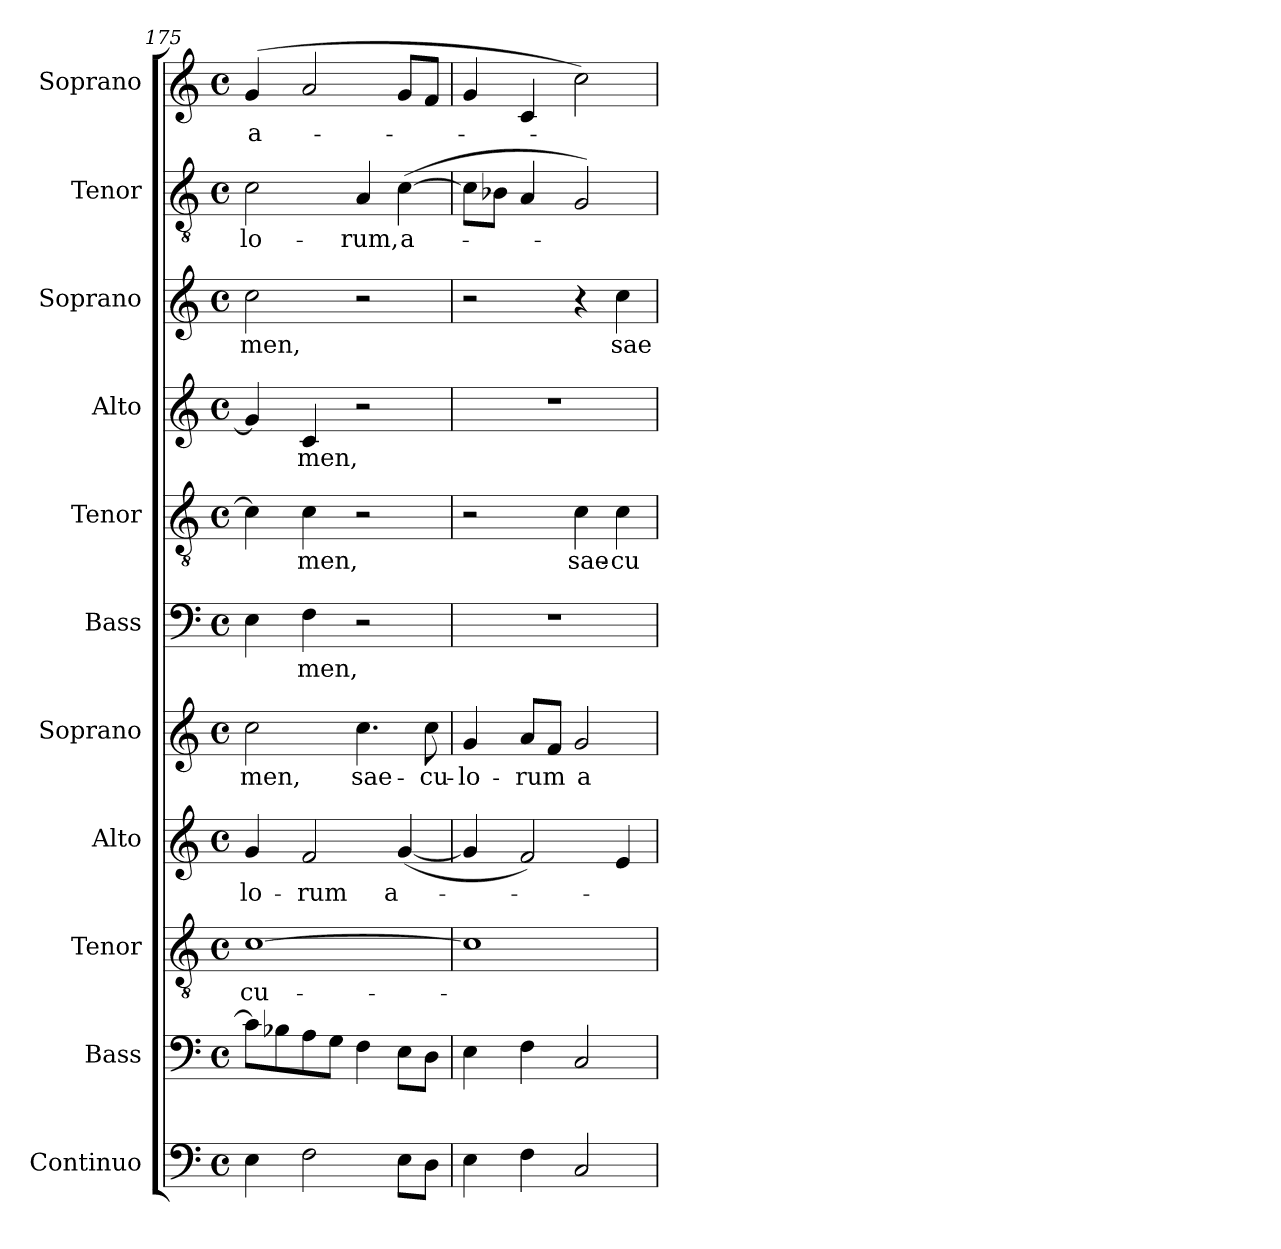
**kern	**kern	**kern	**text	**kern	**text	**kern	**text	**kern	**text	**kern	**text	**kern	**text	**kern	**text	**kern	**text	**kern	**text
*part11	*part10	*part9	*part9	*part8	*part8	*part7	*part7	*part6	*part6	*part5	*part5	*part4	*part4	*part3	*part3	*part2	*part2	*part1	*part1
*staff11	*staff10	*staff9	*staff9	*staff8	*staff8	*staff7	*staff7	*staff6	*staff6	*staff5	*staff5	*staff4	*staff4	*staff3	*staff3	*staff2	*staff2	*staff1	*staff1
*I"Continuo	*I"Bass	*I"Tenor	*	*I"Alto	*	*I"Soprano	*	*I"Bass	*	*I"Tenor	*	*I"Alto	*	*I"Soprano	*	*I"Tenor	*	*I"Soprano	*
*I'Cont.	*I'B.	*I'T.	*	*I'A.	*	*I'S.	*	*I'B.	*	*I'T.	*	*I'A.	*	*I'S.	*	*I'T.	*	*I'S.	*
*clefF4	*clefF4	*clefGv2	*	*clefG2	*	*clefG2	*	*clefF4	*	*clefGv2	*	*clefG2	*	*clefG2	*	*clefGv2	*	*clefG2	*
*	*	*ITrd7c12	*	*	*	*	*	*	*	*ITrd7c12	*	*	*	*	*	*ITrd7c12	*	*	*
*k[]	*k[]	*k[]	*	*k[]	*	*k[]	*	*k[]	*	*k[]	*	*k[]	*	*k[]	*	*k[]	*	*k[]	*
*C:	*C:	*C:	*	*C:	*	*C:	*	*C:	*	*C:	*	*C:	*	*C:	*	*C:	*	*C:	*
*M4/4	*M4/4	*M4/4	*	*M4/4	*	*M4/4	*	*M4/4	*	*M4/4	*	*M4/4	*	*M4/4	*	*M4/4	*	*M4/4	*
*met(c)	*met(c)	*met(c)	*	*met(c)	*	*met(c)	*	*met(c)	*	*met(c)	*	*met(c)	*	*met(c)	*	*met(c)	*	*met(c)	*
=175	=175	=175	=175	=175	=175	=175	=175	=175	=175	=175	=175	=175	=175	=175	=175	=175	=175	=175	=175
!	!	!	!LO:LY:b:color=#000000	!	!	!	!	!	!	!	!	!	!	!	!	!	!	!	!
!	!	!	!	!	!LO:LY:b:color=#000000	!	!	!	!	!	!	!	!	!	!	!	!	!	!
!	!	!	!	!	!	!	!LO:LY:b:color=#000000	!	!	!	!	!	!	!	!	!	!	!	!
!	!	!	!	!	!	!	!	!	!	!	!	!	!	!	!LO:LY:b:color=#000000	!	!	!	!
!	!	!	!	!	!	!	!	!	!	!	!	!	!	!	!	!	!LO:LY:b:color=#000000	!	!
!	!	!	!	!	!	!	!	!	!	!	!	!	!	!	!	!	!	!	!LO:LY:b:color=#000000
4Ei\	8ci\L]	[1Ci	-cu-	4gi/	-lo-	2cci\	-men,	4Ei\	.	4Ci\]	.	4gi/]	.	2cci\	-men,	2Ci\	-lo-	(4gi/	a-
.	8B-i\	.	.	.	.	.	.	.	.	.	.	.	.	.	.	.	.	.	.
!	!	!	!	!	!LO:LY:b:color=#000000	!	!	!	!	!	!	!	!	!	!	!	!	!	!
!	!	!	!	!	!	!	!	!	!LO:LY:b:color=#000000	!	!	!	!	!	!	!	!	!	!
!	!	!	!	!	!	!	!	!	!	!	!LO:LY:b:color=#000000	!	!	!	!	!	!	!	!
!	!	!	!	!	!	!	!	!	!	!	!	!	!LO:LY:b:color=#000000	!	!	!	!	!	!
2Fi\	8Ai\	.	.	2fi/	-rum	.	.	4Fi\	-men,	4Ci\	-men,	4ci/	-men,	.	.	.	.	2ai/	.
.	8Gi\J	.	.	.	.	.	.	.	.	.	.	.	.	.	.	.	.	.	.
!	!	!	!	!	!	!	!LO:LY:b:color=#000000	!	!	!	!	!	!	!	!	!	!	!	!
!	!	!	!	!	!	!	!	!	!	!	!	!	!	!	!	!	!LO:LY:b:color=#000000	!	!
.	4Fi\	.	.	.	.	4.cci\	sae-	2r	.	2r	.	2r	.	2r	.	4AAi/	-rum,	.	.
!	!	!	!	!	!LO:LY:b:color=#000000	!	!	!	!	!	!	!	!	!	!	!	!	!	!
!	!	!	!	!	!	!	!	!	!	!	!	!	!	!	!	!	!LO:LY:b:color=#000000	!	!
8Ei\L	8Ei\L	.	.	([4gi/	a-	.	.	.	.	.	.	.	.	.	.	([4Ci\	a-	8gi/L	.
!	!	!	!	!	!	!	!LO:LY:b:color=#000000	!	!	!	!	!	!	!	!	!	!	!	!
8Di\J	8Di\J	.	.	.	.	8cci\	-cu-	.	.	.	.	.	.	.	.	.	.	8fi/J	.
=176	=176	=176	=176	=176	=176	=176	=176	=176	=176	=176	=176	=176	=176	=176	=176	=176	=176	=176	=176
!	!	!	!	!	!	!	!LO:LY:b:color=#000000	!	!	!	!	!	!	!	!	!	!	!	!
4Ei\	4Ei\	1Ci]	.	4gi/]	.	4gi/	-lo-	1r	.	2r	.	1r	.	2r	.	8Ci\L]	.	4gi/	.
.	.	.	.	.	.	.	.	.	.	.	.	.	.	.	.	8BB-i\J	.	.	.
!	!	!	!	!	!	!	!LO:LY:b:color=#000000	!	!	!	!	!	!	!	!	!	!	!	!
4Fi\	4Fi\	.	.	2fi/)	.	8ai/L	-rum	.	.	.	.	.	.	.	.	4AAi/	.	4ci/	.
.	.	.	.	.	.	8fi/J	.	.	.	.	.	.	.	.	.	.	.	.	.
!	!	!	!	!	!	!	!LO:LY:b:color=#000000	!	!	!	!	!	!	!	!	!	!	!	!
!	!	!	!	!	!	!	!	!	!	!	!LO:LY:b:color=#000000	!	!	!	!	!	!	!	!
2Ci/	2Ci/	.	.	.	.	2gi/	a-	.	.	4Ci\	sae-	.	.	4r	.	2GGi/)	.	2cci\)	.
!	!	!	!	!	!	!	!	!	!	!	!LO:LY:b:color=#000000	!	!	!	!	!	!	!	!
!	!	!	!	!	!	!	!	!	!	!	!	!	!	!	!LO:LY:b:color=#000000	!	!	!	!
.	.	.	.	4ei/	.	.	.	.	.	4Ci\	-cu-	.	.	4cci\	sae-	.	.	.	.
=	=	=	=	=	=	=	=	=	=	=	=	=	=	=	=	=	=	=	=
*-	*-	*-	*-	*-	*-	*-	*-	*-	*-	*-	*-	*-	*-	*-	*-	*-	*-	*-	*-
